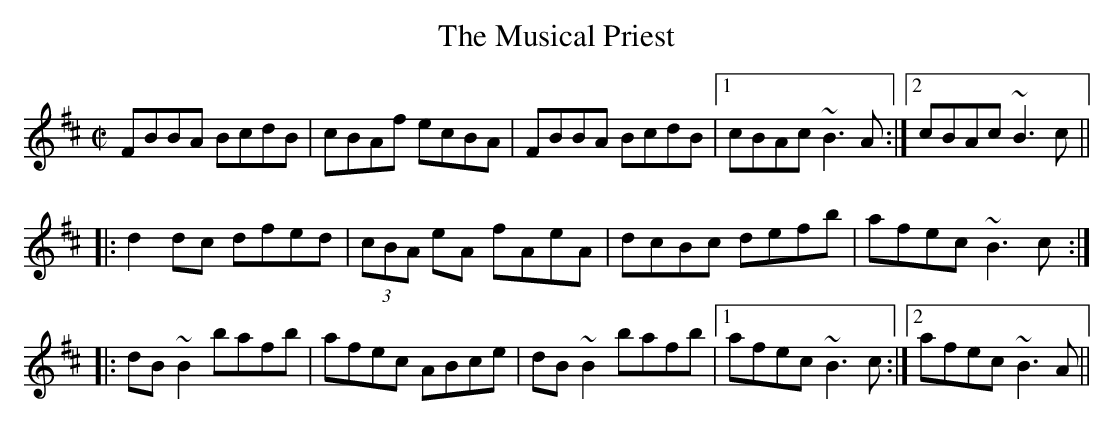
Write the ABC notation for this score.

X:1
T:Musical Priest, The
M:C|
K:Bm
FBBA BcdB|cBAf ecBA|FBBA BcdB|1 cBAc ~B3A:|2 cBAc ~B3c||
|:d2dc dfed|(3cBA eA fAeA|dcBc defb|afec ~B3c:|
|:dB~B2 bafb|afec ABce|dB~B2 bafb|1 afec ~B3c:|2 afec ~B3A||
